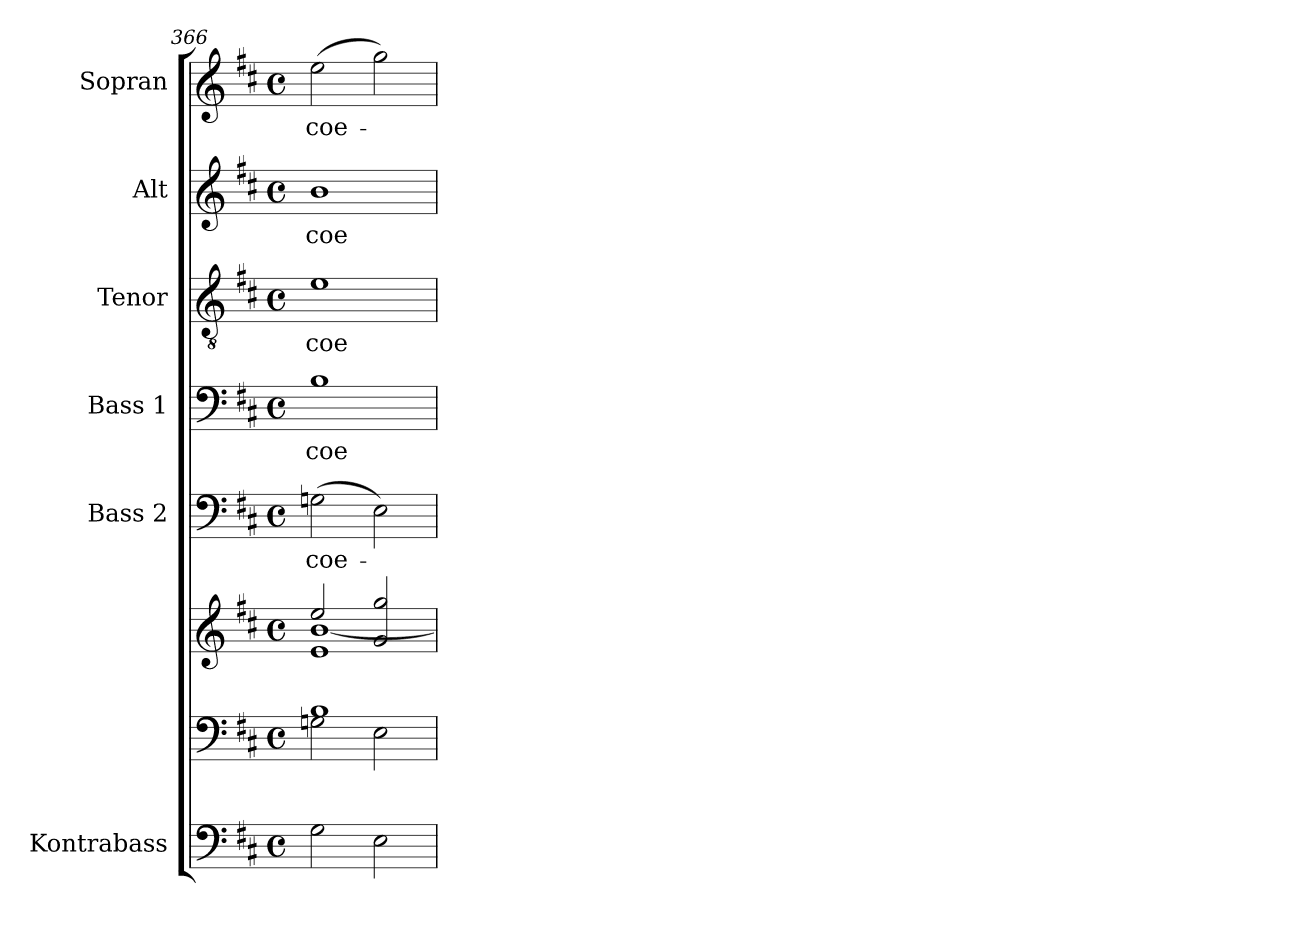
**kern	**kern	**kern	**kern	**text	**kern	**text	**kern	**text	**kern	**text	**kern	**text
*part7	*part6	*part6	*part5	*part5	*part4	*part4	*part3	*part3	*part2	*part2	*part1	*part1
*staff8	*staff7	*staff6	*staff5	*staff5	*staff4	*staff4	*staff3	*staff3	*staff2	*staff2	*staff1	*staff1
*I"Kontrabass	*	*	*I"Bass 2	*	*I"Bass 1	*	*I"Tenor	*	*I"Alt	*	*I"Sopran	*
*I'Kb.	*	*	*I'B. 2	*	*I'B. 1	*	*I'T.	*	*I'A.	*	*I'S.	*
*clefF4	*clefF4	*clefG2	*clefF4	*	*clefF4	*	*clefGv2	*	*clefG2	*	*clefG2	*
*ITrd7c12	*	*	*	*	*	*	*	*	*	*	*	*
*k[f#c#]	*k[f#c#]	*k[f#c#]	*k[f#c#]	*	*k[f#c#]	*	*k[f#c#]	*	*k[f#c#]	*	*k[f#c#]	*
*D:	*D:	*D:	*D:	*	*D:	*	*D:	*	*D:	*	*D:	*
*M4/4	*M4/4	*M4/4	*M4/4	*	*M4/4	*	*M4/4	*	*M4/4	*	*M4/4	*
*met(c)	*met(c)	*met(c)	*met(c)	*	*met(c)	*	*met(c)	*	*met(c)	*	*met(c)	*
=366	=366	=366	=366	=366	=366	=366	=366	=366	=366	=366	=366	=366
*	*^	*^	*	*	*	*	*	*	*	*	*	*
!	!	!	!	!	!	!LO:LY:b	!	!LO:LY:b	!	!LO:LY:b	!	!LO:LY:b	!	!LO:LY:b
2GG\	1B	2Gn\	2ee/	1e [<1b	(>2Gn\	coe-	1B	coe-	1e	coe-	1b	coe-	(>2ee\	coe-
2EE\	.	2E\	2g/ 2gg/	.	2E\)	.	.	.	.	.	.	.	2gg\)	.
*	*v	*v	*	*	*	*	*	*	*	*	*	*	*	*
*	*	*v	*v	*	*	*	*	*	*	*	*	*	*
=	=	=	=	=	=	=	=	=	=	=	=	=
*-	*-	*-	*-	*-	*-	*-	*-	*-	*-	*-	*-	*-
